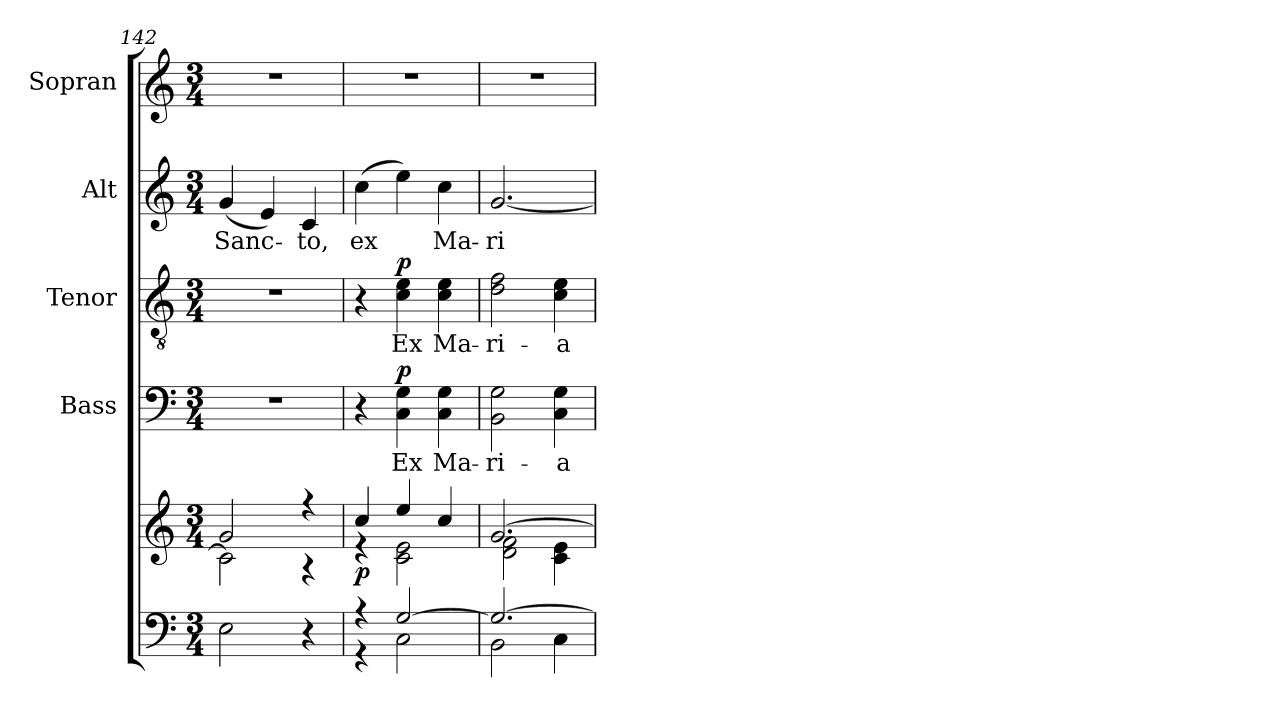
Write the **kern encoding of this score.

**kern	**kern	**dynam	**kern	**text	**dynam	**kern	**text	**dynam	**kern	**text	**kern
*part5	*part5	*part5	*part4	*part4	*part4	*part3	*part3	*part3	*part2	*part2	*part1
*staff6	*staff5	*staff5/6	*staff4	*staff4	*staff4	*staff3	*staff3	*staff3	*staff2	*staff2	*staff1
*	*	*	*I"Bass	*	*	*I"Tenor	*	*	*I"Alt	*	*I"Sopran
*	*	*	*I'B.	*	*	*I'T.	*	*	*I'A.	*	*I'S.
*clefF4	*clefG2	*	*clefF4	*	*	*clefGv2	*	*	*clefG2	*	*clefG2
*k[]	*k[]	*	*k[]	*	*	*k[]	*	*	*k[]	*	*k[]
*C:	*C:	*	*C:	*	*	*C:	*	*	*C:	*	*C:
*M3/4	*M3/4	*	*M3/4	*	*	*M3/4	*	*	*M3/4	*	*M3/4
=142	=142	=142	=142	=142	=142	=142	=142	=142	=142	=142	=142
*	*^	*	*	*	*	*	*	*	*	*	*
!	!	!	!	!	!	!	!	!	!	!	!LO:LY:b	!
2E\	2g/	2c\]	.	2.r	.	.	2.r	.	.	(<4g/	Sanc-	2.r
.	.	.	.	.	.	.	.	.	.	4e/)	.	.
!	!	!	!	!	!	!	!	!	!	!	!LO:LY:b	!
4r	4r	4r	.	.	.	.	.	.	.	4c/	-to,	.
=143	=143	=143	=143	=143	=143	=143	=143	=143	=143	=143	=143	=143
*^	*	*	*	*	*	*	*	*	*	*	*	*
!	!	!	!	!LO:DY:b	!	!	!	!	!	!	!	!LO:LY:b	!
4r	4r	4cc/	4re	p	4r	.	.	4r	.	.	(>4cc\	ex	2.r
!	!	!	!	!	!	!LO:LY:b	!LO:DY:a	!	!LO:LY:b	!LO:DY:a	!	!	!
[>2G/	2C\	4ee/	2c\ 2e\	.	4C\ 4G\	Ex	p	4c\ 4e\	Ex	p	4ee\)	.	.
!	!	!	!	!	!	!LO:LY:b	!	!	!LO:LY:b	!	!	!LO:LY:b	!
.	.	4cc/	.	.	4C\ 4G\	Ma-	.	4c\ 4e\	Ma-	.	4cc\	Ma-	.
=144	=144	=144	=144	=144	=144	=144	=144	=144	=144	=144	=144	=144	=144
!	!	!	!	!	!	!LO:LY:b	!	!	!LO:LY:b	!	!	!LO:LY:b	!
2.G/_	2BB\	[>2.g/	2d\ 2f\	.	2BB\ 2G\	-ri-	.	2d\ 2f\	-ri-	.	[2.g/	-ri-	2.r
!	!	!	!	!	!	!LO:LY:b	!	!	!LO:LY:b	!	!	!	!
.	4C\	.	4c\ 4e\	.	4C\ 4G\	-a	.	4c\ 4e\	-a	.	.	.	.
*v	*v	*	*	*	*	*	*	*	*	*	*	*	*
*	*v	*v	*	*	*	*	*	*	*	*	*	*
=	=	=	=	=	=	=	=	=	=	=	=
*-	*-	*-	*-	*-	*-	*-	*-	*-	*-	*-	*-
